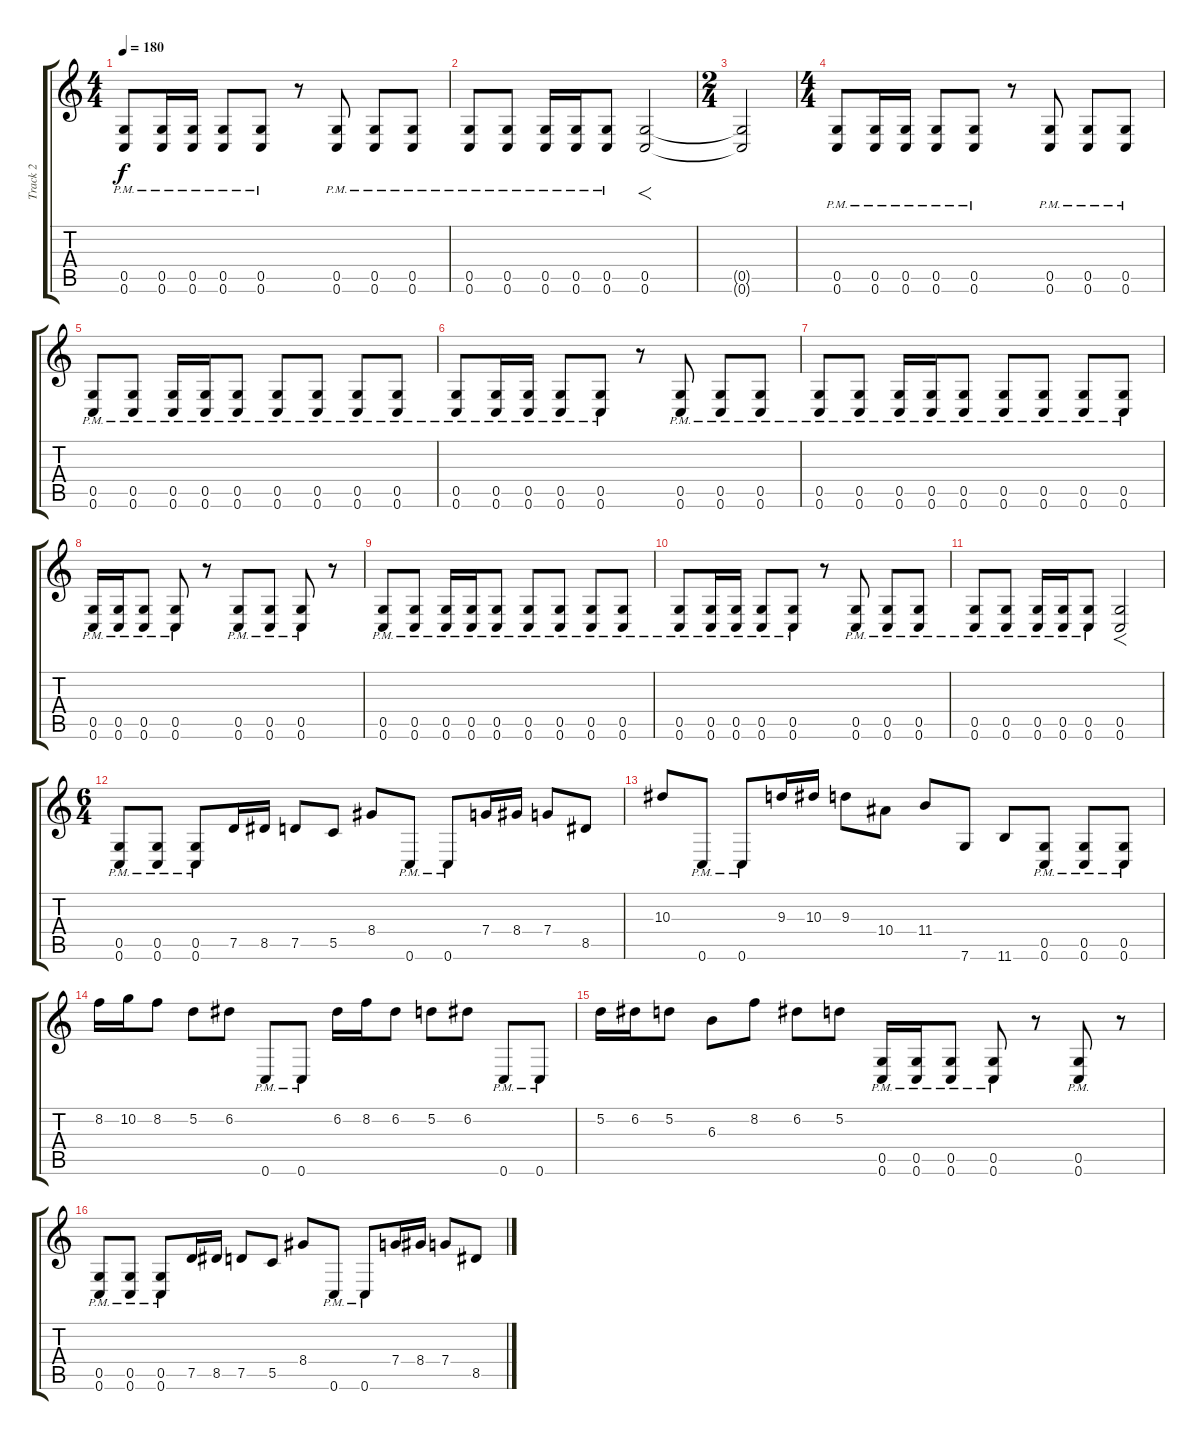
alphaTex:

\track ("Track 2" "Track 2") {instrument distortionguitar}
\staff {score tabs}
\tuning (D4 A3 F3 C3 G2 C2) {hide}
\ts (4 4)
\tempo 180
\clef g2
\ks c
(0.5{pm} 0.6{pm}).8{dy f} (0.5{pm} 0.6{pm}).16 (0.5{pm} 0.6{pm}).16 (0.5{pm} 0.6{pm}).8 (0.5{pm} 0.6{pm}).8 r.8 (0.5{pm} 0.6{pm}).8 (0.5{pm} 0.6{pm}).8 (0.5{pm} 0.6{pm}).8 |
(0.5{pm} 0.6{pm}).8 (0.5{pm} 0.6{pm}).8 (0.5{pm} 0.6{pm}).16 (0.5{pm} 0.6{pm}).16 (0.5{pm} 0.6{pm}).8 (0.5 0.6).2{f} |
\ts (2 4)
(0.5{t} 0.6{t}).2 |
\ts (4 4)
(0.5{pm} 0.6{pm}).8 (0.5{pm} 0.6{pm}).16 (0.5{pm} 0.6{pm}).16 (0.5{pm} 0.6{pm}).8 (0.5{pm} 0.6{pm}).8 r.8 (0.5{pm} 0.6{pm}).8 (0.5{pm} 0.6{pm}).8 (0.5{pm} 0.6{pm}).8 |
(0.5{pm} 0.6{pm}).8 (0.5{pm} 0.6{pm}).8 (0.5{pm} 0.6{pm}).16 (0.5{pm} 0.6{pm}).16 (0.5{pm} 0.6{pm}).8 (0.5{pm} 0.6{pm}).8 (0.5{pm} 0.6{pm}).8 (0.5{pm} 0.6{pm}).8 (0.5{pm} 0.6{pm}).8 |
(0.5{pm} 0.6{pm}).8 (0.5{pm} 0.6{pm}).16 (0.5{pm} 0.6{pm}).16 (0.5{pm} 0.6{pm}).8 (0.5{pm} 0.6{pm}).8 r.8 (0.5{pm} 0.6{pm}).8 (0.5{pm} 0.6{pm}).8 (0.5{pm} 0.6{pm}).8 |
(0.5{pm} 0.6{pm}).8 (0.5{pm} 0.6{pm}).8 (0.5{pm} 0.6{pm}).16 (0.5{pm} 0.6{pm}).16 (0.5{pm} 0.6{pm}).8 (0.5{pm} 0.6{pm}).8 (0.5{pm} 0.6{pm}).8 (0.5{pm} 0.6{pm}).8 (0.5{pm} 0.6{pm}).8 |
(0.5{pm} 0.6{pm}).16 (0.5{pm} 0.6{pm}).16 (0.5{pm} 0.6{pm}).8 (0.5{pm} 0.6{pm}).8 r.8 (0.5{pm} 0.6{pm}).8 (0.5{pm} 0.6{pm}).8 (0.5{pm} 0.6{pm}).8 r.8 |
(0.5{pm} 0.6{pm}).8 (0.5{pm} 0.6{pm}).8 (0.5{pm} 0.6{pm}).16 (0.5{pm} 0.6{pm}).16 (0.5{pm} 0.6{pm}).8 (0.5{pm} 0.6{pm}).8 (0.5{pm} 0.6{pm}).8 (0.5{pm} 0.6{pm}).8 (0.5{pm} 0.6{pm}).8 |
(0.5{pm} 0.6{pm}).8 (0.5{pm} 0.6{pm}).16 (0.5{pm} 0.6{pm}).16 (0.5{pm} 0.6{pm}).8 (0.5{pm} 0.6{pm}).8 r.8 (0.5{pm} 0.6{pm}).8 (0.5{pm} 0.6{pm}).8 (0.5{pm} 0.6{pm}).8 |
(0.5{pm} 0.6{pm}).8 (0.5{pm} 0.6{pm}).8 (0.5{pm} 0.6{pm}).16 (0.5{pm} 0.6{pm}).16 (0.5{pm} 0.6{pm}).8 (0.5 0.6).2{f} |
\ts (6 4)
(0.5{pm} 0.6{pm}).8 (0.5{pm} 0.6{pm}).8 (0.5{pm} 0.6{pm}).8 7.5.16 8.5.16 7.5.8 5.5.8 8.4.8 0.6{pm}.8 0.6{pm}.8 7.4.16 8.4.16 7.4.8 8.5.8 |
10.3.8 0.6{pm}.8 0.6{pm}.8 9.3.16 10.3.16 9.3.8 10.4.8 11.4.8 7.6.8 11.6.8 (0.5{pm} 0.6{pm}).8 (0.5{pm} 0.6{pm}).8 (0.5{pm} 0.6{pm}).8 |
8.2.16 10.2.16 8.2.8 5.2.8 6.2.8 0.6{pm}.8 0.6{pm}.8 6.2.16 8.2.16 6.2.8 5.2.8 6.2.8 0.6{pm}.8 0.6{pm}.8 |
5.2.16 6.2.16 5.2.8 6.3.8 8.2.8 6.2.8 5.2.8 (0.5{pm} 0.6{pm}).16 (0.5{pm} 0.6{pm}).16 (0.5{pm} 0.6{pm}).8 (0.5{pm} 0.6{pm}).8 r.8 (0.5{pm} 0.6{pm}).8 r.8 |
(0.5{pm} 0.6{pm}).8 (0.5{pm} 0.6{pm}).8 (0.5{pm} 0.6{pm}).8 7.5.16 8.5.16 7.5.8 5.5.8 8.4.8 0.6{pm}.8 0.6{pm}.8 7.4.16 8.4.16 7.4.8 8.5.8
